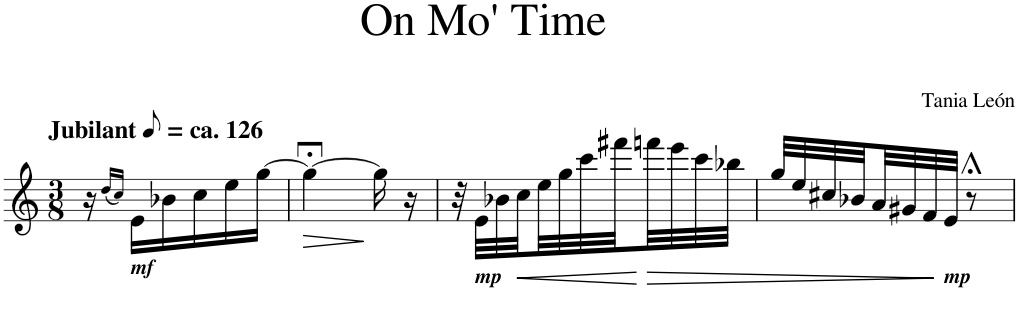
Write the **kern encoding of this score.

**kern	**dynam
*part1	*part1
*staff1	*staff1
*I"Flute	*
*I'Fl.	*
*clefG2	*
*k[]	*
*M3/8	*
=1	=1
!LO:TX:a:B:t=Jubilant	!
!LO:TX:a:B:t=ca. 126	!
16r	.
(16qdd/LL	.
16qcc/JJ)	.
!LO:TX:b:Bi:t=mf	!
16e\LL	.
16b-X\	.
16cc\	.
16ee\	.
[16gg\JJ	.
=2	=2
!	!LO:HP:b
4gg;<\_	>
16gg\]	]
16r	.
=3	=3
32r	.
!LO:TX:b:Bi:t=mp	!
32e\LLL	.
32b-X\	.
!	!LO:HP:b
32cc\	<
32ee\	.
32gg\	.
32ccc\	.
32fff#X\	.
!	!LO:HP:n=1:b
32fffn\	[ >
32eee\	.
32ccc\	.
32bb-X\JJJ	.
=4	=4
32gg/LLL	.
32ee/	.
32cc#X/	.
32b-X/	.
32a/	.
32g#X/	.
32f/	.
!LO:TX:b:Bi:t=mp	!
32e/JJJ	]
8r;<	.
=	=
*-	*-
